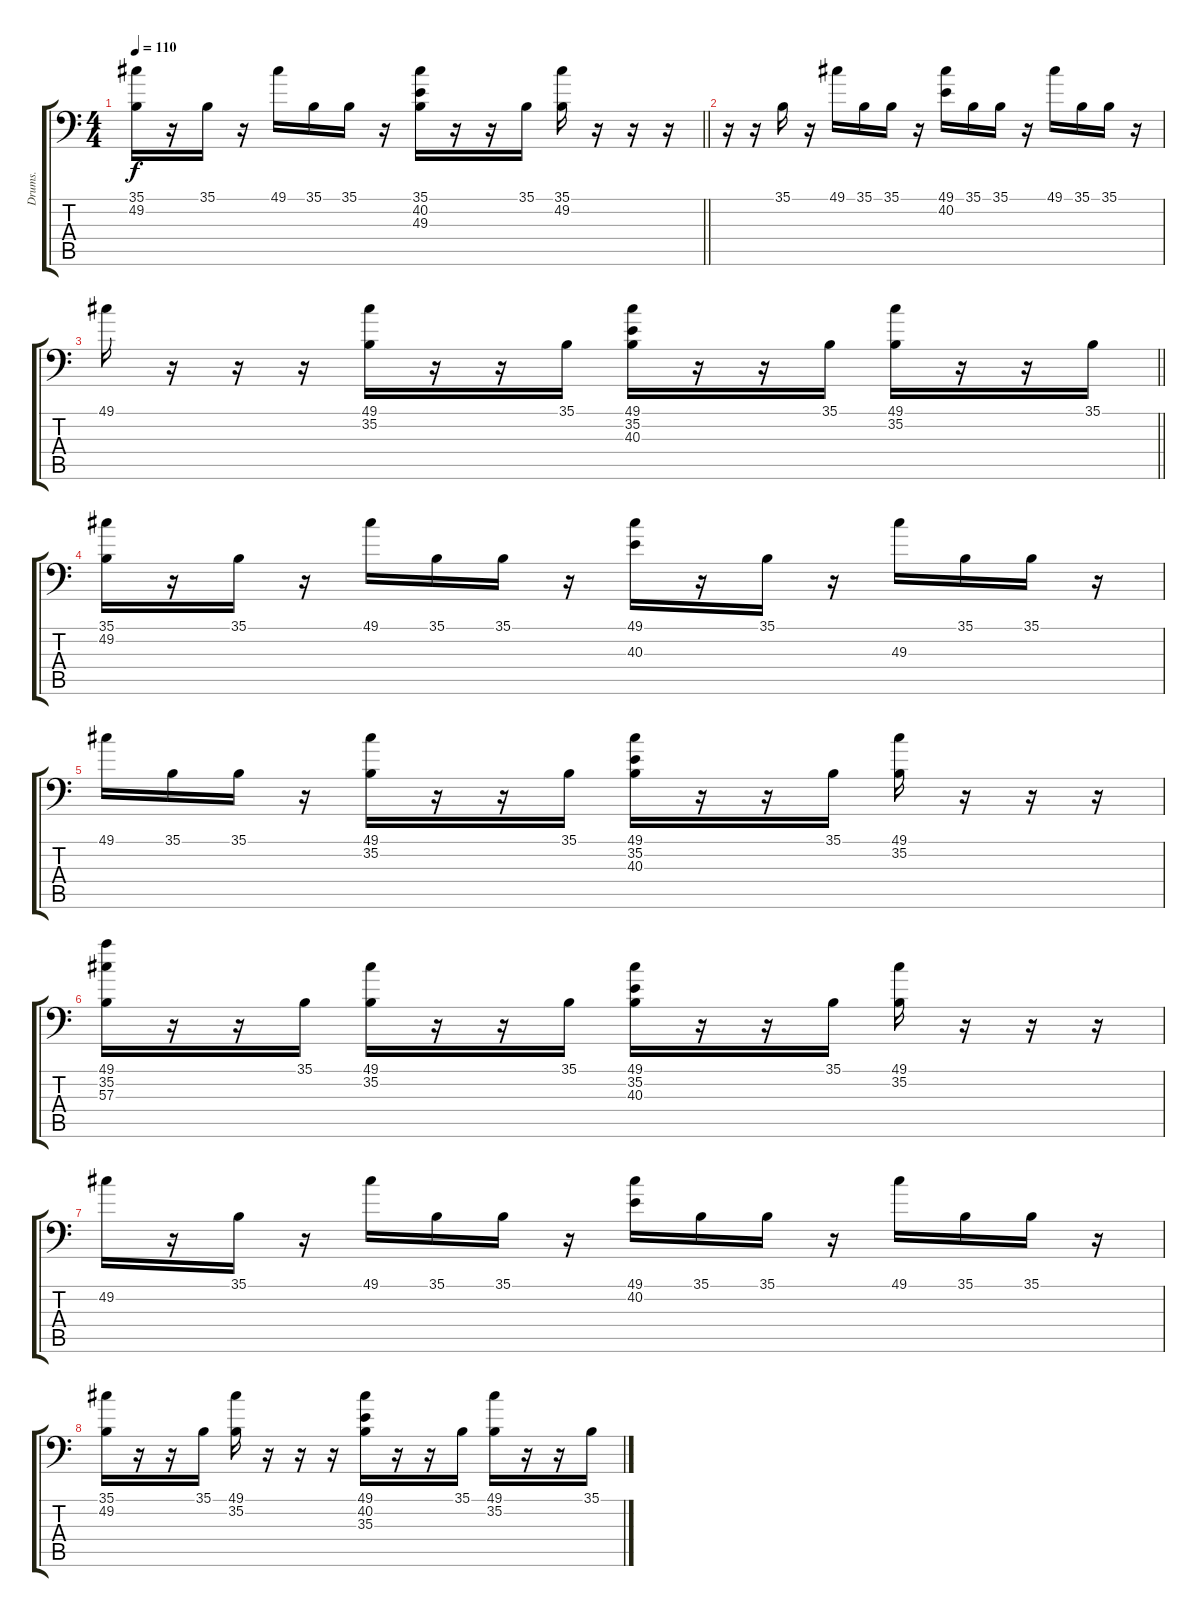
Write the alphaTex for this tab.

\track ("Drums." "Drums.") {instrument acousticgrandpiano}
\staff {score tabs}
\tuning (C-1 C-1 C-1 C-1 C-1 C-1) {hide}
\ts (4 4)
\tempo 110
\clef f4
\barLineRight lightlight
\ks c
(35.1 49.2).16{dy f} r.16 35.1.16 r.16 49.1.16 35.1.16 35.1.16 r.16 (35.1 40.2 49.3).16 r.16 r.16 35.1.16 (35.1 49.2).16 r.16 r.16 r.16 |
r.16 r.16 35.1.16 r.16 49.1.16 35.1.16 35.1.16 r.16 (49.1 40.2).16 35.1.16 35.1.16 r.16 49.1.16 35.1.16 35.1.16 r.16 |
\barLineRight lightlight
49.1.16 r.16 r.16 r.16 (49.1 35.2).16 r.16 r.16 35.1.16 (49.1 35.2 40.3).16 r.16 r.16 35.1.16 (49.1 35.2).16 r.16 r.16 35.1.16 |
(35.1 49.2).16 r.16 35.1.16 r.16 49.1.16 35.1.16 35.1.16 r.16 (49.1 40.3).16 r.16 35.1.16 r.16 49.3.16 35.1.16 35.1.16 r.16 |
49.1.16 35.1.16 35.1.16 r.16 (49.1 35.2).16 r.16 r.16 35.1.16 (49.1 35.2 40.3).16 r.16 r.16 35.1.16 (49.1 35.2).16 r.16 r.16 r.16 |
(49.1 35.2 57.3).16 r.16 r.16 35.1.16 (49.1 35.2).16 r.16 r.16 35.1.16 (49.1 35.2 40.3).16 r.16 r.16 35.1.16 (49.1 35.2).16 r.16 r.16 r.16 |
49.2.16 r.16 35.1.16 r.16 49.1.16 35.1.16 35.1.16 r.16 (49.1 40.2).16 35.1.16 35.1.16 r.16 49.1.16 35.1.16 35.1.16 r.16 |
(35.1 49.2).16 r.16 r.16 35.1.16 (49.1 35.2).16 r.16 r.16 r.16 (49.1 40.2 35.3).16 r.16 r.16 35.1.16 (49.1 35.2).16 r.16 r.16 35.1.16
